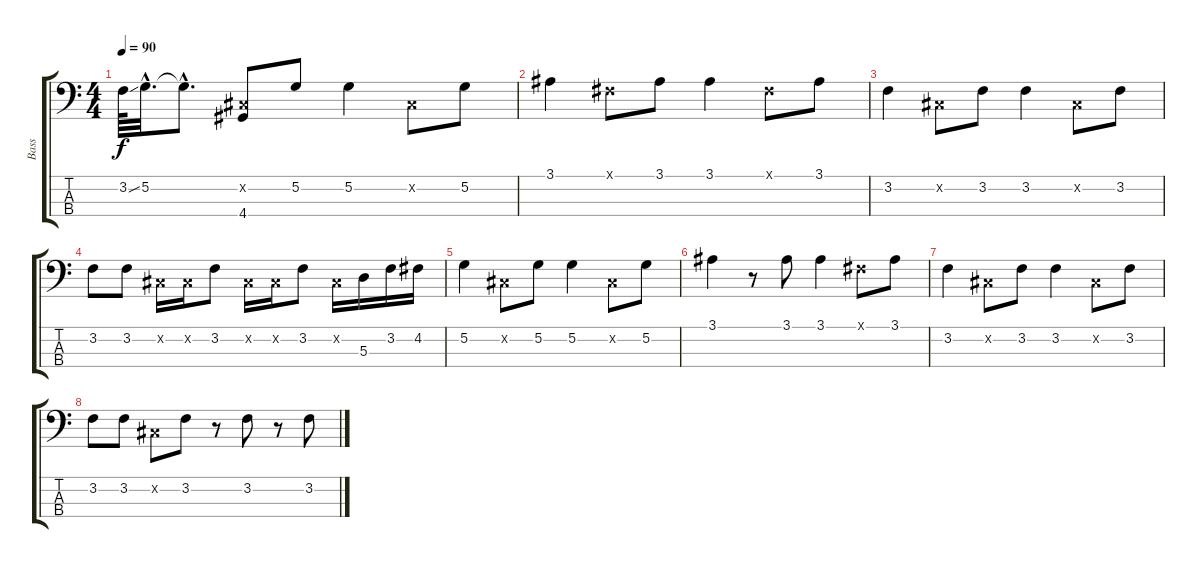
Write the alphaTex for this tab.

\track ("Bass" "Bass") {instrument electricbassfinger}
\staff {score tabs}
\tuning (G2 D2 A1 E1) {hide}
\ts (4 4)
\tempo 90
\clef f4
\ks c
3.2{ss}.64{dy f} 5.2{hac}.32{d} 5.2{hac t}.8{d} (-1.2{x} 4.4).8 5.2.8 5.2.4 -1.2{x}.8 5.2.8 |
3.1.4 -1.1{x}.8 3.1.8 3.1.4 -1.1{x}.8 3.1.8 |
3.2.4 -1.2{x}.8 3.2.8 3.2.4 -1.2{x}.8 3.2.8 |
3.2.8 3.2.8 -1.2{x}.16 -1.2{x}.16 3.2.8 -1.2{x}.16 -1.2{x}.16 3.2.8 -1.2{x}.16 5.3.16 3.2.16 4.2.16 |
5.2.4 -1.2{x}.8 5.2.8 5.2.4 -1.2{x}.8 5.2.8 |
3.1.4 r.8 3.1.8 3.1.4 -1.1{x}.8 3.1.8 |
3.2.4 -1.2{x}.8 3.2.8 3.2.4 -1.2{x}.8 3.2.8 |
3.2.8 3.2.8 -1.2{x}.8 3.2.8 r.8 3.2.8 r.8 3.2.8
